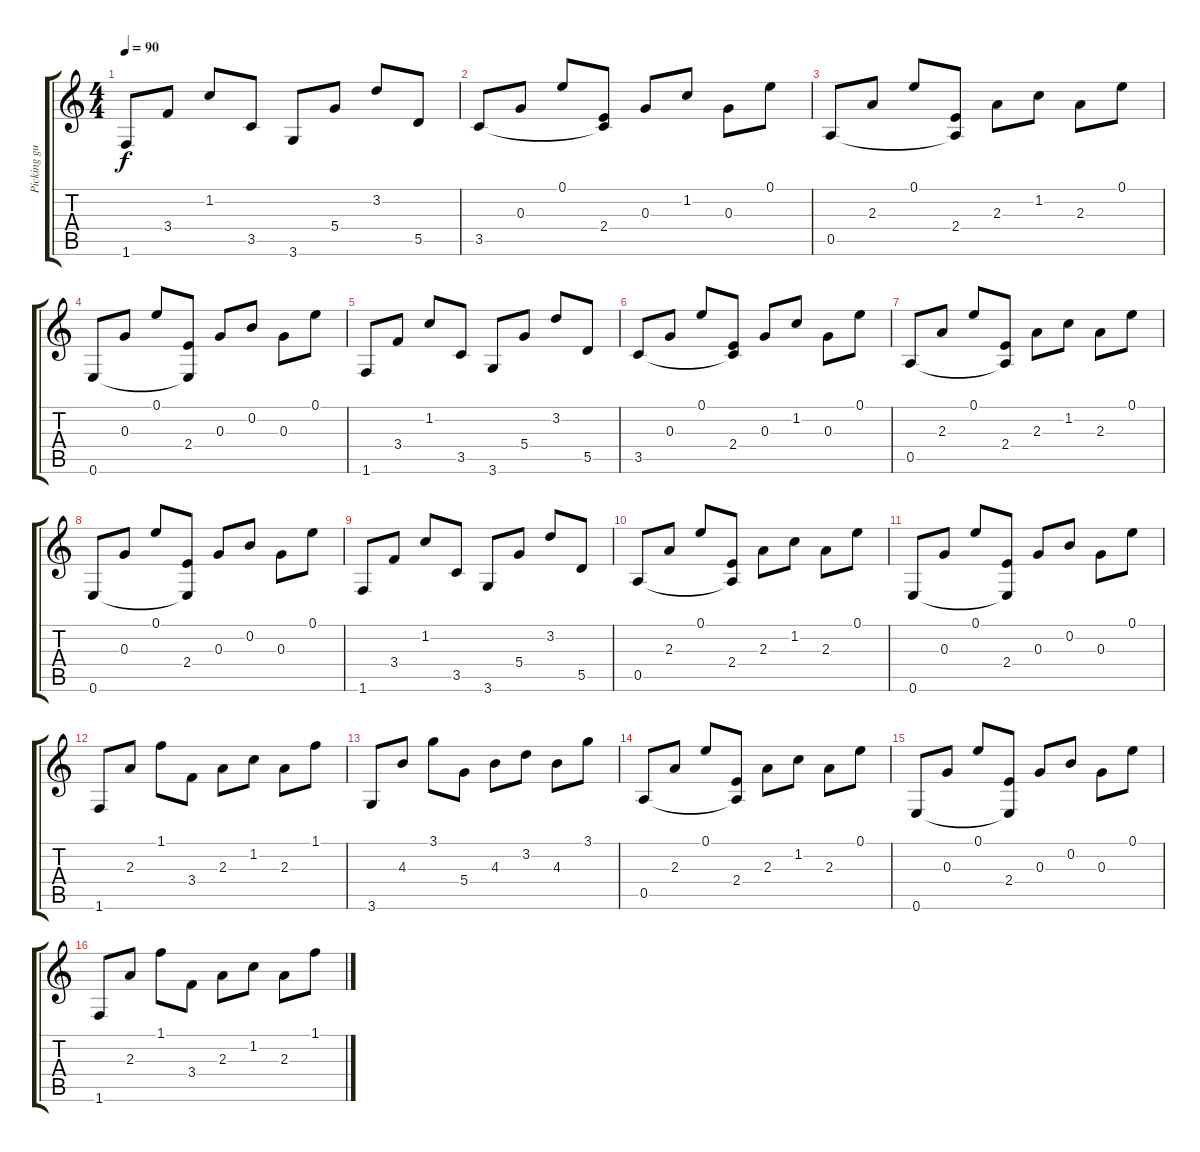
\track ("Picking guitar" "Picking gu") {instrument acousticguitarnylon}
\staff {score tabs}
\tuning (E4 B3 G3 D3 A2 E2) {hide}
\ts (4 4)
\tempo 90
\clef g2
\ks c
1.6.8{dy f} 3.4.8 1.2.8 3.5.8 3.6.8 5.4.8 3.2.8 5.5.8 |
3.5.8 0.3.8 0.1.8 (2.4 3.5{t}).8 0.3.8 1.2.8 0.3.8 0.1.8 |
0.5.8 2.3.8 0.1.8 (2.4 0.5{t}).8 2.3.8 1.2.8 2.3.8 0.1.8 |
0.6.8 0.3.8 0.1.8 (2.4 0.6{t}).8 0.3.8 0.2.8 0.3.8 0.1.8 |
1.6.8 3.4.8 1.2.8 3.5.8 3.6.8 5.4.8 3.2.8 5.5.8 |
3.5.8 0.3.8 0.1.8 (2.4 3.5{t}).8 0.3.8 1.2.8 0.3.8 0.1.8 |
0.5.8 2.3.8 0.1.8 (2.4 0.5{t}).8 2.3.8 1.2.8 2.3.8 0.1.8 |
0.6.8 0.3.8 0.1.8 (2.4 0.6{t}).8 0.3.8 0.2.8 0.3.8 0.1.8 |
1.6.8 3.4.8 1.2.8 3.5.8 3.6.8 5.4.8 3.2.8 5.5.8 |
0.5.8 2.3.8 0.1.8 (2.4 0.5{t}).8 2.3.8 1.2.8 2.3.8 0.1.8 |
0.6.8 0.3.8 0.1.8 (2.4 0.6{t}).8 0.3.8 0.2.8 0.3.8 0.1.8 |
1.6.8 2.3.8 1.1.8 3.4.8 2.3.8 1.2.8 2.3.8 1.1.8 |
3.6.8 4.3.8 3.1.8 5.4.8 4.3.8 3.2.8 4.3.8 3.1.8 |
0.5.8 2.3.8 0.1.8 (2.4 0.5{t}).8 2.3.8 1.2.8 2.3.8 0.1.8 |
0.6.8 0.3.8 0.1.8 (2.4 0.6{t}).8 0.3.8 0.2.8 0.3.8 0.1.8 |
1.6.8 2.3.8 1.1.8 3.4.8 2.3.8 1.2.8 2.3.8 1.1.8
